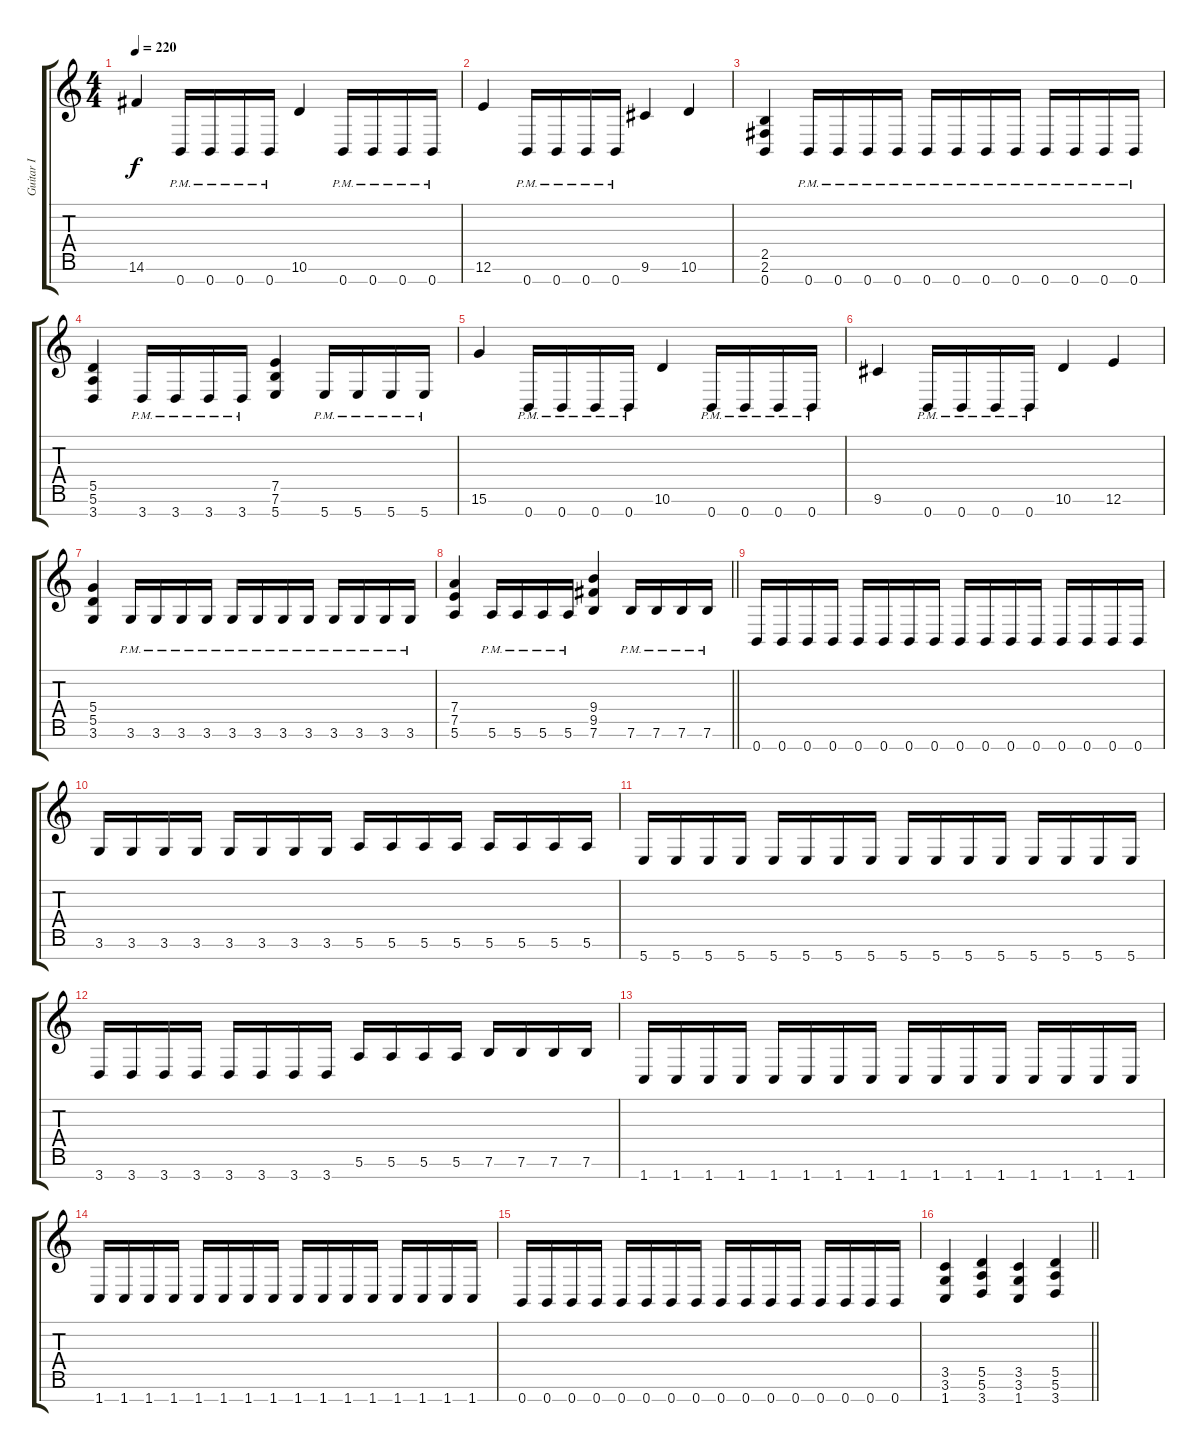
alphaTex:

\track ("Guitar I" "Guitar I") {instrument distortionguitar}
\staff {score tabs}
\tuning (E4 B3 G3 D3 A2 E2 B1) {hide}
\ts (4 4)
\tempo 220
\clef g2
\ks c
14.6.4{dy f} 0.7{pm}.16 0.7{pm}.16 0.7{pm}.16 0.7{pm}.16 10.6.4 0.7{pm}.16 0.7{pm}.16 0.7{pm}.16 0.7{pm}.16 |
12.6.4 0.7{pm}.16 0.7{pm}.16 0.7{pm}.16 0.7{pm}.16 9.6.4 10.6.4 |
(2.5 2.6 0.7).4 0.7{pm}.16 0.7{pm}.16 0.7{pm}.16 0.7{pm}.16 0.7{pm}.16 0.7{pm}.16 0.7{pm}.16 0.7{pm}.16 0.7{pm}.16 0.7{pm}.16 0.7{pm}.16 0.7{pm}.16 |
(5.5 5.6 3.7).4 3.7{pm}.16 3.7{pm}.16 3.7{pm}.16 3.7{pm}.16 (7.5 7.6 5.7).4 5.7{pm}.16 5.7{pm}.16 5.7{pm}.16 5.7{pm}.16 |
15.6.4 0.7{pm}.16 0.7{pm}.16 0.7{pm}.16 0.7{pm}.16 10.6.4 0.7{pm}.16 0.7{pm}.16 0.7{pm}.16 0.7{pm}.16 |
9.6.4 0.7{pm}.16 0.7{pm}.16 0.7{pm}.16 0.7{pm}.16 10.6.4 12.6.4 |
(5.4 5.5 3.6).4 3.6{pm}.16 3.6{pm}.16 3.6{pm}.16 3.6{pm}.16 3.6{pm}.16 3.6{pm}.16 3.6{pm}.16 3.6{pm}.16 3.6{pm}.16 3.6{pm}.16 3.6{pm}.16 3.6{pm}.16 |
\barLineRight lightlight
(7.4 7.5 5.6).4 5.6{pm}.16 5.6{pm}.16 5.6{pm}.16 5.6{pm}.16 (9.4 9.5 7.6).4 7.6{pm}.16 7.6{pm}.16 7.6{pm}.16 7.6{pm}.16 |
\section ("" "")
0.7.16 0.7.16 0.7.16 0.7.16 0.7.16 0.7.16 0.7.16 0.7.16 0.7.16 0.7.16 0.7.16 0.7.16 0.7.16 0.7.16 0.7.16 0.7.16 |
3.6.16 3.6.16 3.6.16 3.6.16 3.6.16 3.6.16 3.6.16 3.6.16 5.6.16 5.6.16 5.6.16 5.6.16 5.6.16 5.6.16 5.6.16 5.6.16 |
5.7.16 5.7.16 5.7.16 5.7.16 5.7.16 5.7.16 5.7.16 5.7.16 5.7.16 5.7.16 5.7.16 5.7.16 5.7.16 5.7.16 5.7.16 5.7.16 |
3.7.16 3.7.16 3.7.16 3.7.16 3.7.16 3.7.16 3.7.16 3.7.16 5.6.16 5.6.16 5.6.16 5.6.16 7.6.16 7.6.16 7.6.16 7.6.16 |
1.7.16 1.7.16 1.7.16 1.7.16 1.7.16 1.7.16 1.7.16 1.7.16 1.7.16 1.7.16 1.7.16 1.7.16 1.7.16 1.7.16 1.7.16 1.7.16 |
1.7.16 1.7.16 1.7.16 1.7.16 1.7.16 1.7.16 1.7.16 1.7.16 1.7.16 1.7.16 1.7.16 1.7.16 1.7.16 1.7.16 1.7.16 1.7.16 |
0.7.16 0.7.16 0.7.16 0.7.16 0.7.16 0.7.16 0.7.16 0.7.16 0.7.16 0.7.16 0.7.16 0.7.16 0.7.16 0.7.16 0.7.16 0.7.16 |
\barLineRight lightlight
(3.5 3.6 1.7).4 (5.5 5.6 3.7).4 (3.5 3.6 1.7).4 (5.5 5.6 3.7).4
